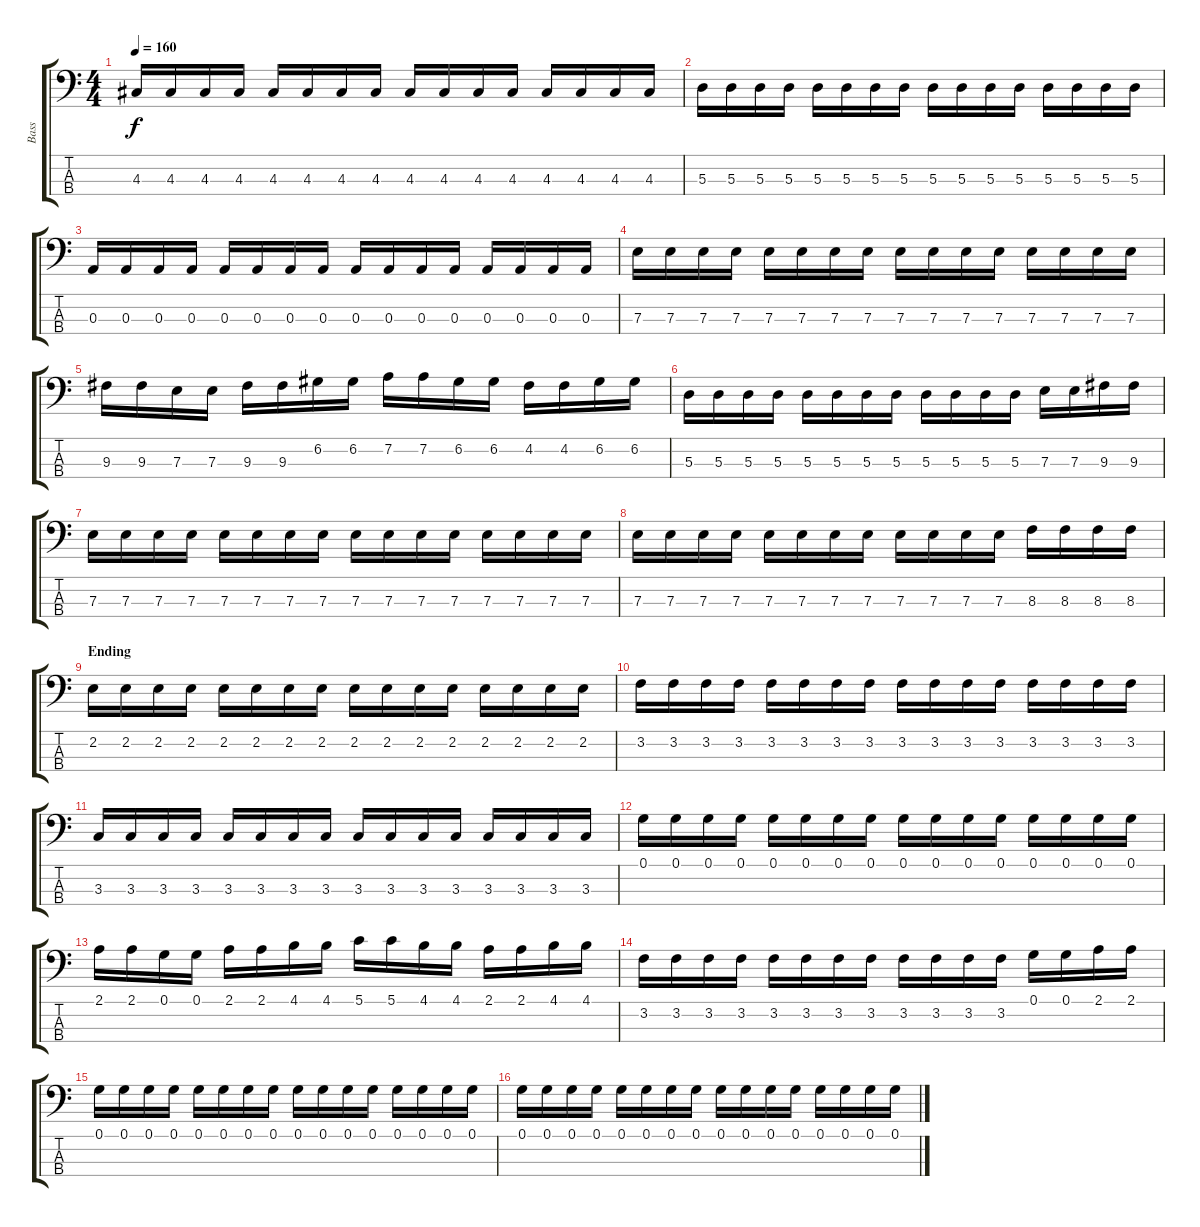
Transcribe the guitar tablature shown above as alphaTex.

\track ("Bass" "Bass") {instrument electricbasspick}
\staff {score tabs}
\tuning (G2 D2 A1 E1) {hide}
\ts (4 4)
\tempo 160
\clef f4
\ks c
4.3.16{dy f} 4.3.16 4.3.16 4.3.16 4.3.16 4.3.16 4.3.16 4.3.16 4.3.16 4.3.16 4.3.16 4.3.16 4.3.16 4.3.16 4.3.16 4.3.16 |
5.3.16 5.3.16 5.3.16 5.3.16 5.3.16 5.3.16 5.3.16 5.3.16 5.3.16 5.3.16 5.3.16 5.3.16 5.3.16 5.3.16 5.3.16 5.3.16 |
0.3.16 0.3.16 0.3.16 0.3.16 0.3.16 0.3.16 0.3.16 0.3.16 0.3.16 0.3.16 0.3.16 0.3.16 0.3.16 0.3.16 0.3.16 0.3.16 |
7.3.16 7.3.16 7.3.16 7.3.16 7.3.16 7.3.16 7.3.16 7.3.16 7.3.16 7.3.16 7.3.16 7.3.16 7.3.16 7.3.16 7.3.16 7.3.16 |
9.3.16 9.3.16 7.3.16 7.3.16 9.3.16 9.3.16 6.2.16 6.2.16 7.2.16 7.2.16 6.2.16 6.2.16 4.2.16 4.2.16 6.2.16 6.2.16 |
5.3.16 5.3.16 5.3.16 5.3.16 5.3.16 5.3.16 5.3.16 5.3.16 5.3.16 5.3.16 5.3.16 5.3.16 7.3.16 7.3.16 9.3.16 9.3.16 |
7.3.16 7.3.16 7.3.16 7.3.16 7.3.16 7.3.16 7.3.16 7.3.16 7.3.16 7.3.16 7.3.16 7.3.16 7.3.16 7.3.16 7.3.16 7.3.16 |
7.3.16 7.3.16 7.3.16 7.3.16 7.3.16 7.3.16 7.3.16 7.3.16 7.3.16 7.3.16 7.3.16 7.3.16 8.3.16 8.3.16 8.3.16 8.3.16 |
\section ("" "Ending")
2.2.16 2.2.16 2.2.16 2.2.16 2.2.16 2.2.16 2.2.16 2.2.16 2.2.16 2.2.16 2.2.16 2.2.16 2.2.16 2.2.16 2.2.16 2.2.16 |
3.2.16 3.2.16 3.2.16 3.2.16 3.2.16 3.2.16 3.2.16 3.2.16 3.2.16 3.2.16 3.2.16 3.2.16 3.2.16 3.2.16 3.2.16 3.2.16 |
3.3.16 3.3.16 3.3.16 3.3.16 3.3.16 3.3.16 3.3.16 3.3.16 3.3.16 3.3.16 3.3.16 3.3.16 3.3.16 3.3.16 3.3.16 3.3.16 |
0.1.16 0.1.16 0.1.16 0.1.16 0.1.16 0.1.16 0.1.16 0.1.16 0.1.16 0.1.16 0.1.16 0.1.16 0.1.16 0.1.16 0.1.16 0.1.16 |
2.1.16 2.1.16 0.1.16 0.1.16 2.1.16 2.1.16 4.1.16 4.1.16 5.1.16 5.1.16 4.1.16 4.1.16 2.1.16 2.1.16 4.1.16 4.1.16 |
3.2.16 3.2.16 3.2.16 3.2.16 3.2.16 3.2.16 3.2.16 3.2.16 3.2.16 3.2.16 3.2.16 3.2.16 0.1.16 0.1.16 2.1.16 2.1.16 |
0.1.16 0.1.16 0.1.16 0.1.16 0.1.16 0.1.16 0.1.16 0.1.16 0.1.16 0.1.16 0.1.16 0.1.16 0.1.16 0.1.16 0.1.16 0.1.16 |
0.1.16 0.1.16 0.1.16 0.1.16 0.1.16 0.1.16 0.1.16 0.1.16 0.1.16 0.1.16 0.1.16 0.1.16 0.1.16 0.1.16 0.1.16 0.1.16
